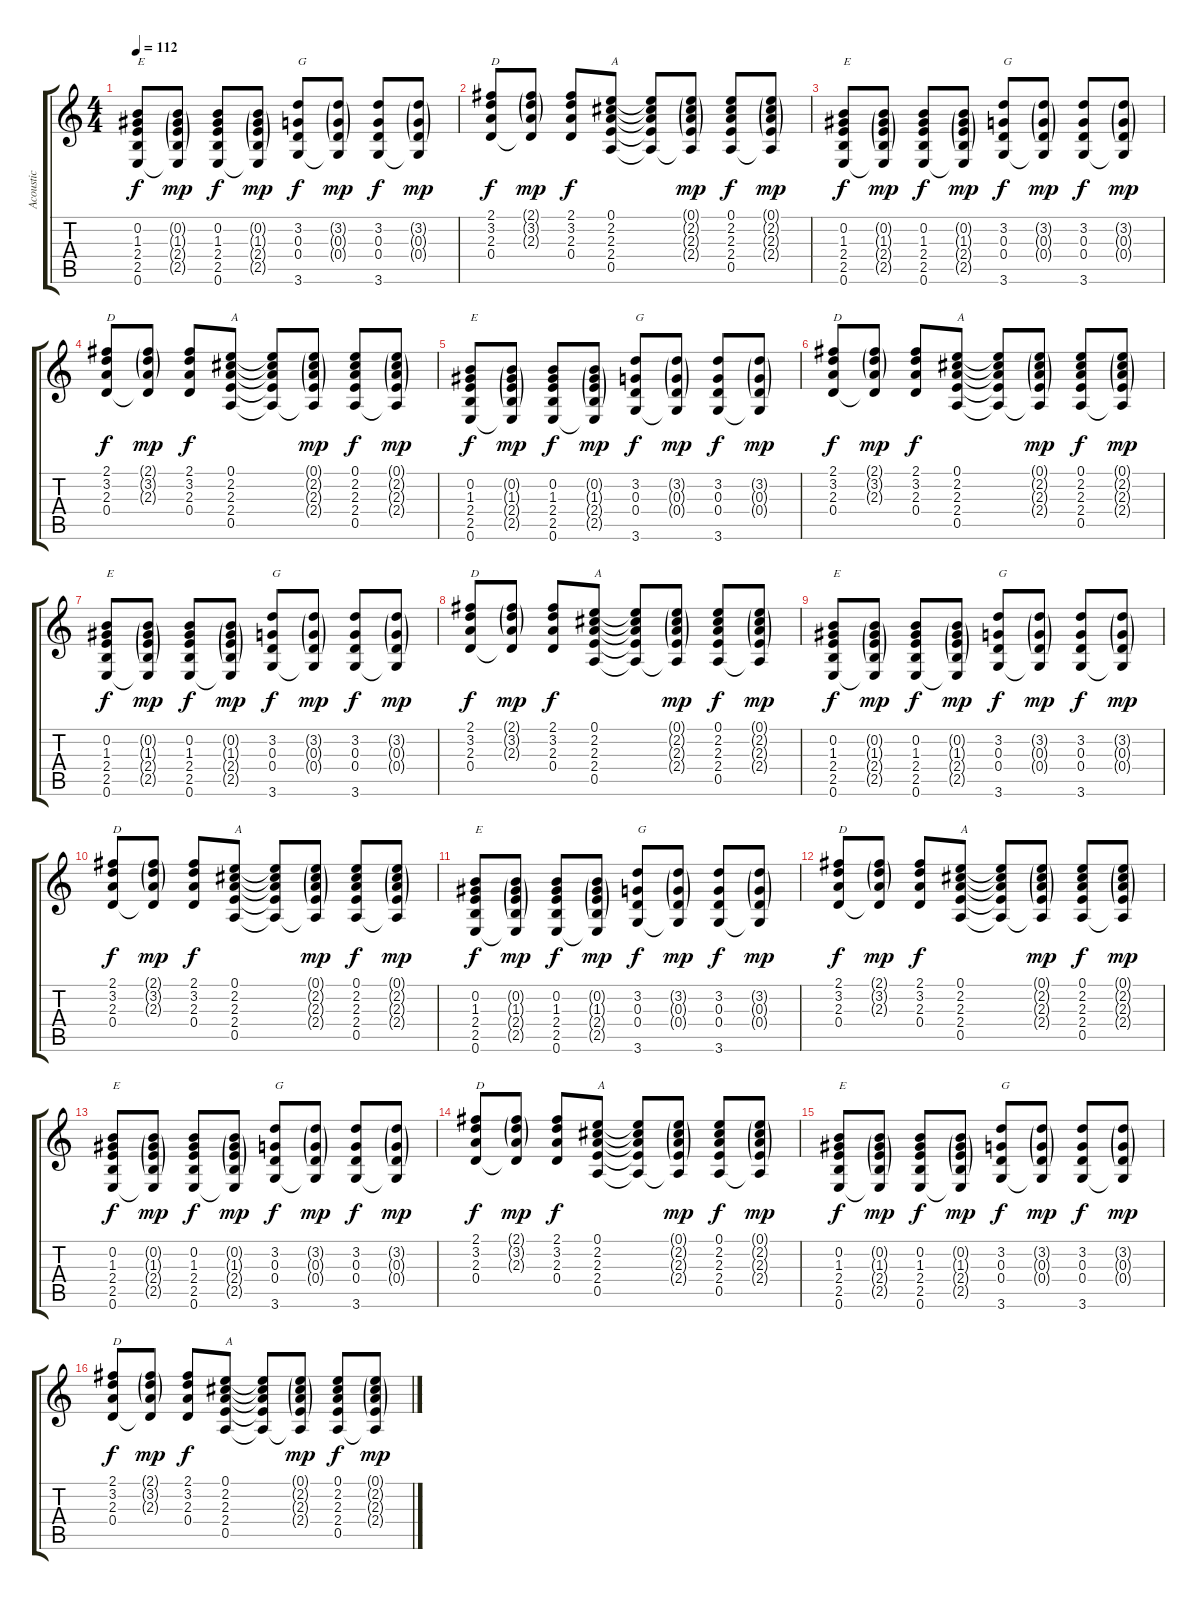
\track ("Acoustic" "Acoustic") {instrument acousticguitarsteel}
\staff {score tabs}
\tuning (E4 B3 G3 D3 A2 E2) {hide}
\ts (4 4)
\tempo 112
\clef g2
\ks c
(0.2 1.3 2.4 2.5 0.6).8{txt "E" dy f} (0.2{g} 1.3{g} 2.4{g} 2.5{g} 0.6{t}).8{dy mp} (0.2 1.3 2.4 2.5 0.6).8{dy f} (0.2{g} 1.3{g} 2.4{g} 2.5{g} 0.6{t}).8{dy mp} (3.2 0.3 0.4 3.6).8{txt "G" dy f} (3.2{g} 0.3{g} 0.4{g} 3.6{t}).8{dy mp} (3.2 0.3 0.4 3.6).8{dy f} (3.2{g} 0.3{g} 0.4{g} 3.6{t}).8{dy mp} |
(2.1 3.2 2.3 0.4).8{txt "D" dy f} (2.1{g} 3.2{g} 2.3{g} 0.4{t}).8{dy mp} (2.1 3.2 2.3 0.4).8{dy f} (0.1 2.2 2.3 2.4 0.5).8{txt "A"} (0.1{t} 2.2{t} 2.3{t} 2.4{t} 0.5{t}).8 (0.1{g} 2.2{g} 2.3{g} 2.4{g} 0.5{t}).8{dy mp} (0.1 2.2 2.3 2.4 0.5).8{dy f} (0.1{g} 2.2{g} 2.3{g} 2.4{g} 0.5{t}).8{dy mp} |
(0.2 1.3 2.4 2.5 0.6).8{txt "E" dy f} (0.2{g} 1.3{g} 2.4{g} 2.5{g} 0.6{t}).8{dy mp} (0.2 1.3 2.4 2.5 0.6).8{dy f} (0.2{g} 1.3{g} 2.4{g} 2.5{g} 0.6{t}).8{dy mp} (3.2 0.3 0.4 3.6).8{txt "G" dy f} (3.2{g} 0.3{g} 0.4{g} 3.6{t}).8{dy mp} (3.2 0.3 0.4 3.6).8{dy f} (3.2{g} 0.3{g} 0.4{g} 3.6{t}).8{dy mp} |
(2.1 3.2 2.3 0.4).8{txt "D" dy f} (2.1{g} 3.2{g} 2.3{g} 0.4{t}).8{dy mp} (2.1 3.2 2.3 0.4).8{dy f} (0.1 2.2 2.3 2.4 0.5).8{txt "A"} (0.1{t} 2.2{t} 2.3{t} 2.4{t} 0.5{t}).8 (0.1{g} 2.2{g} 2.3{g} 2.4{g} 0.5{t}).8{dy mp} (0.1 2.2 2.3 2.4 0.5).8{dy f} (0.1{g} 2.2{g} 2.3{g} 2.4{g} 0.5{t}).8{dy mp} |
(0.2 1.3 2.4 2.5 0.6).8{txt "E" dy f} (0.2{g} 1.3{g} 2.4{g} 2.5{g} 0.6{t}).8{dy mp} (0.2 1.3 2.4 2.5 0.6).8{dy f} (0.2{g} 1.3{g} 2.4{g} 2.5{g} 0.6{t}).8{dy mp} (3.2 0.3 0.4 3.6).8{txt "G" dy f} (3.2{g} 0.3{g} 0.4{g} 3.6{t}).8{dy mp} (3.2 0.3 0.4 3.6).8{dy f} (3.2{g} 0.3{g} 0.4{g} 3.6{t}).8{dy mp} |
(2.1 3.2 2.3 0.4).8{txt "D" dy f} (2.1{g} 3.2{g} 2.3{g} 0.4{t}).8{dy mp} (2.1 3.2 2.3 0.4).8{dy f} (0.1 2.2 2.3 2.4 0.5).8{txt "A"} (0.1{t} 2.2{t} 2.3{t} 2.4{t} 0.5{t}).8 (0.1{g} 2.2{g} 2.3{g} 2.4{g} 0.5{t}).8{dy mp} (0.1 2.2 2.3 2.4 0.5).8{dy f} (0.1{g} 2.2{g} 2.3{g} 2.4{g} 0.5{t}).8{dy mp} |
(0.2 1.3 2.4 2.5 0.6).8{txt "E" dy f} (0.2{g} 1.3{g} 2.4{g} 2.5{g} 0.6{t}).8{dy mp} (0.2 1.3 2.4 2.5 0.6).8{dy f} (0.2{g} 1.3{g} 2.4{g} 2.5{g} 0.6{t}).8{dy mp} (3.2 0.3 0.4 3.6).8{txt "G" dy f} (3.2{g} 0.3{g} 0.4{g} 3.6{t}).8{dy mp} (3.2 0.3 0.4 3.6).8{dy f} (3.2{g} 0.3{g} 0.4{g} 3.6{t}).8{dy mp} |
(2.1 3.2 2.3 0.4).8{txt "D" dy f} (2.1{g} 3.2{g} 2.3{g} 0.4{t}).8{dy mp} (2.1 3.2 2.3 0.4).8{dy f} (0.1 2.2 2.3 2.4 0.5).8{txt "A"} (0.1{t} 2.2{t} 2.3{t} 2.4{t} 0.5{t}).8 (0.1{g} 2.2{g} 2.3{g} 2.4{g} 0.5{t}).8{dy mp} (0.1 2.2 2.3 2.4 0.5).8{dy f} (0.1{g} 2.2{g} 2.3{g} 2.4{g} 0.5{t}).8{dy mp} |
(0.2 1.3 2.4 2.5 0.6).8{txt "E" dy f} (0.2{g} 1.3{g} 2.4{g} 2.5{g} 0.6{t}).8{dy mp} (0.2 1.3 2.4 2.5 0.6).8{dy f} (0.2{g} 1.3{g} 2.4{g} 2.5{g} 0.6{t}).8{dy mp} (3.2 0.3 0.4 3.6).8{txt "G" dy f} (3.2{g} 0.3{g} 0.4{g} 3.6{t}).8{dy mp} (3.2 0.3 0.4 3.6).8{dy f} (3.2{g} 0.3{g} 0.4{g} 3.6{t}).8{dy mp} |
(2.1 3.2 2.3 0.4).8{txt "D" dy f} (2.1{g} 3.2{g} 2.3{g} 0.4{t}).8{dy mp} (2.1 3.2 2.3 0.4).8{dy f} (0.1 2.2 2.3 2.4 0.5).8{txt "A"} (0.1{t} 2.2{t} 2.3{t} 2.4{t} 0.5{t}).8 (0.1{g} 2.2{g} 2.3{g} 2.4{g} 0.5{t}).8{dy mp} (0.1 2.2 2.3 2.4 0.5).8{dy f} (0.1{g} 2.2{g} 2.3{g} 2.4{g} 0.5{t}).8{dy mp} |
(0.2 1.3 2.4 2.5 0.6).8{txt "E" dy f} (0.2{g} 1.3{g} 2.4{g} 2.5{g} 0.6{t}).8{dy mp} (0.2 1.3 2.4 2.5 0.6).8{dy f} (0.2{g} 1.3{g} 2.4{g} 2.5{g} 0.6{t}).8{dy mp} (3.2 0.3 0.4 3.6).8{txt "G" dy f} (3.2{g} 0.3{g} 0.4{g} 3.6{t}).8{dy mp} (3.2 0.3 0.4 3.6).8{dy f} (3.2{g} 0.3{g} 0.4{g} 3.6{t}).8{dy mp} |
(2.1 3.2 2.3 0.4).8{txt "D" dy f} (2.1{g} 3.2{g} 2.3{g} 0.4{t}).8{dy mp} (2.1 3.2 2.3 0.4).8{dy f} (0.1 2.2 2.3 2.4 0.5).8{txt "A"} (0.1{t} 2.2{t} 2.3{t} 2.4{t} 0.5{t}).8 (0.1{g} 2.2{g} 2.3{g} 2.4{g} 0.5{t}).8{dy mp} (0.1 2.2 2.3 2.4 0.5).8{dy f} (0.1{g} 2.2{g} 2.3{g} 2.4{g} 0.5{t}).8{dy mp} |
(0.2 1.3 2.4 2.5 0.6).8{txt "E" dy f} (0.2{g} 1.3{g} 2.4{g} 2.5{g} 0.6{t}).8{dy mp} (0.2 1.3 2.4 2.5 0.6).8{dy f} (0.2{g} 1.3{g} 2.4{g} 2.5{g} 0.6{t}).8{dy mp} (3.2 0.3 0.4 3.6).8{txt "G" dy f} (3.2{g} 0.3{g} 0.4{g} 3.6{t}).8{dy mp} (3.2 0.3 0.4 3.6).8{dy f} (3.2{g} 0.3{g} 0.4{g} 3.6{t}).8{dy mp} |
(2.1 3.2 2.3 0.4).8{txt "D" dy f} (2.1{g} 3.2{g} 2.3{g} 0.4{t}).8{dy mp} (2.1 3.2 2.3 0.4).8{dy f} (0.1 2.2 2.3 2.4 0.5).8{txt "A"} (0.1{t} 2.2{t} 2.3{t} 2.4{t} 0.5{t}).8 (0.1{g} 2.2{g} 2.3{g} 2.4{g} 0.5{t}).8{dy mp} (0.1 2.2 2.3 2.4 0.5).8{dy f} (0.1{g} 2.2{g} 2.3{g} 2.4{g} 0.5{t}).8{dy mp} |
(0.2 1.3 2.4 2.5 0.6).8{txt "E" dy f} (0.2{g} 1.3{g} 2.4{g} 2.5{g} 0.6{t}).8{dy mp} (0.2 1.3 2.4 2.5 0.6).8{dy f} (0.2{g} 1.3{g} 2.4{g} 2.5{g} 0.6{t}).8{dy mp} (3.2 0.3 0.4 3.6).8{txt "G" dy f} (3.2{g} 0.3{g} 0.4{g} 3.6{t}).8{dy mp} (3.2 0.3 0.4 3.6).8{dy f} (3.2{g} 0.3{g} 0.4{g} 3.6{t}).8{dy mp} |
(2.1 3.2 2.3 0.4).8{txt "D" dy f} (2.1{g} 3.2{g} 2.3{g} 0.4{t}).8{dy mp} (2.1 3.2 2.3 0.4).8{dy f} (0.1 2.2 2.3 2.4 0.5).8{txt "A"} (0.1{t} 2.2{t} 2.3{t} 2.4{t} 0.5{t}).8 (0.1{g} 2.2{g} 2.3{g} 2.4{g} 0.5{t}).8{dy mp} (0.1 2.2 2.3 2.4 0.5).8{dy f} (0.1{g} 2.2{g} 2.3{g} 2.4{g} 0.5{t}).8{dy mp}
